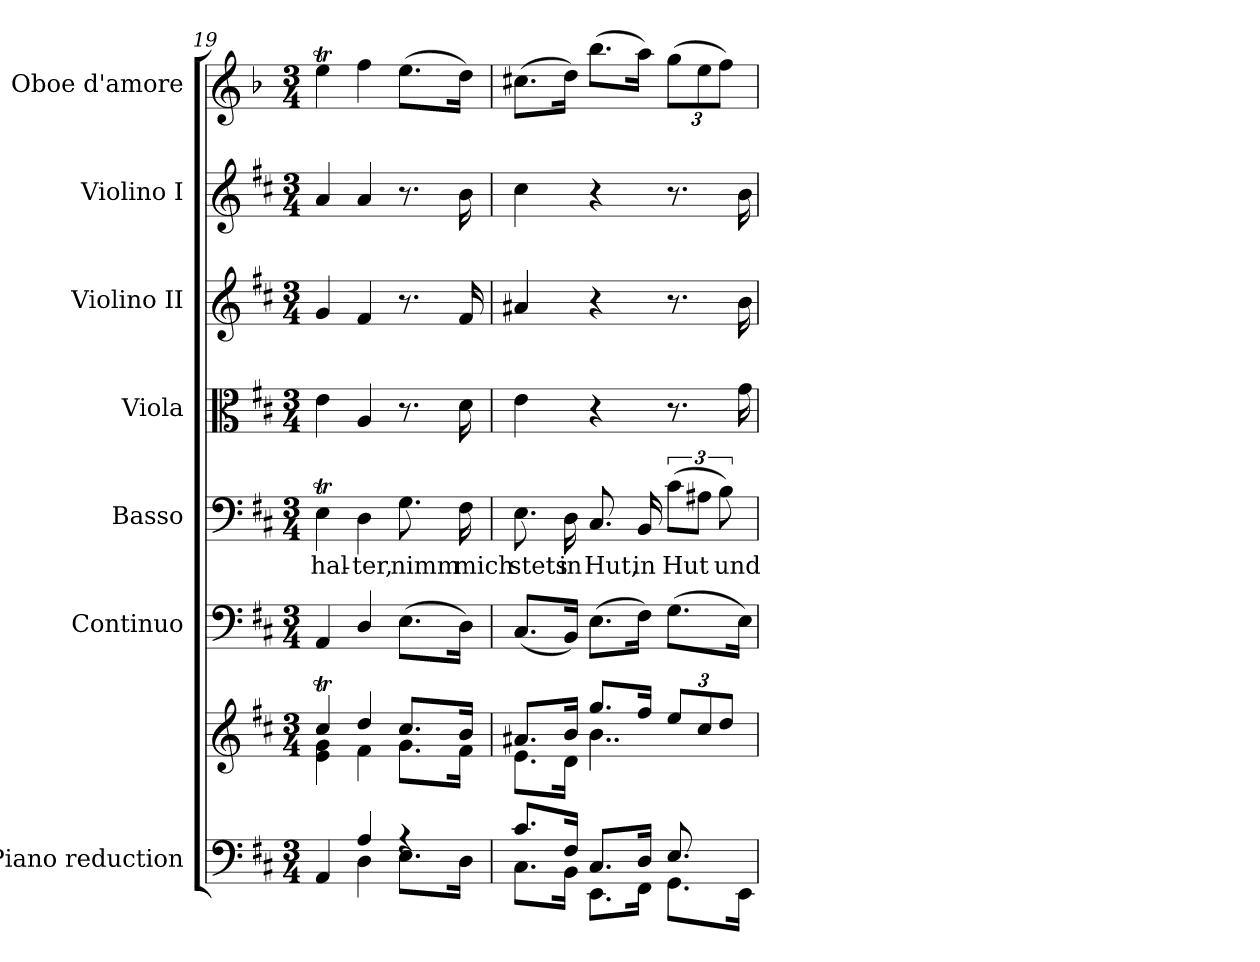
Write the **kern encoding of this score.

**kern	**kern	**kern	**kern	**text	**kern	**kern	**kern	**kern
*part7	*part7	*part6	*part5	*part5	*part4	*part3	*part2	*part1
*staff8	*staff7	*staff6	*staff5	*staff5	*staff4	*staff3	*staff2	*staff1
*I"Piano reduction	*	*I"Continuo	*I"Basso	*	*I"Viola	*I"Violino II	*I"Violino I	*I"Oboe d'amore
*I'Pno	*	*	*	*	*	*	*	*I'Ob
!!LO:LB:g=z
*clefF4	*clefG2	*clefF4	*clefF4	*	*clefC3	*clefG2	*clefG2	*clefG2
*	*	*	*	*	*	*	*	*ITrd2c3
*k[f#c#]	*k[f#c#]	*k[f#c#]	*k[f#c#]	*	*k[f#c#]	*k[f#c#]	*k[f#c#]	*k[f#c#]
*M3/4	*M3/4	*M3/4	*M3/4	*	*M3/4	*M3/4	*M3/4	*M3/4
=19	=19	=19	=19	=19	=19	=19	=19	=19
*^	*^	*	*	*	*	*	*	*
!	!	!	!	!	!	!LO:LY:b	!	!	!	!
4AA/	4ryy	4cc#t/	4e\ 4g\	4AA/	4ET\	hal-	4e\	4g/	4a/	4cc#t\
!	!	!	!	!	!	!LO:LY:b	!	!	!	!
4A/	4D\	4dd/	4f#\	4D/	4D\	ter,	4A/	4f#/	4a/	4dd\
!	!	!	!	!	!	!LO:LY:b	!	!	!	!
4rA	8.E\L	8.cc#/L	8.g\L	(>8.E\L	8.G\	nimm	8.r	8.r	8.r	(>8.cc#\L
!	!	!	!	!	!	!LO:LY:b	!	!	!	!
.	16D\Jk	16b/Jk	16f#\Jk	16D\Jk)	16F#\	mich	16d\	16f#/	16b\	16b\Jk)
=20	=20	=20	=20	=20	=20	=20	=20	=20	=20	=20
*	*	*	*^	*	*	*	*	*	*	*
!	!	!	!	!	!	!	!LO:LY:b	!	!	!	!
8.c#/L	8.C#\L	8.a#X/L	8.e\L	8.ryy	(<8.C#/L	8.E\	stets	4e\	4a#X/	4cc#\	(>8.a#X\L
!	!	!	!	!	!	!	!LO:LY:b	!	!	!	!
*	*	*	*v	*v	*	*	*	*	*	*	*
16F#/Jk	16BB\Jk	16b/Jk	16d\Jk	16BB/Jk)	16D\	in	.	.	.	16b\Jk)
!	!	!	!	!	!	!LO:LY:b	!	!	!	!
8.C#/L	8.EE\L	8.gg/L	4..b\	(>8.E\L	8.C#/	Hut,	4r	4r	4r	(>8.gg\L
!	!	!	!	!	!	!LO:LY:b	!	!	!	!
16D/Jk	16FF#\Jk	16ff#/Jk	.	16F#\Jk)	16BB/	in	.	.	.	16ff#\Jk)
*	*	*Xbrackettup	*	*	*	*	*	*	*	*
!	!	!	!	!	!	!LO:LY:b	!	!	!	!
*	*	*	*	*	*	*	*	*	*	*Xbrackettup
8.E/L	8.GG\L	12ee/L	.	(>8.G\L	(>12c#\L	Hut	8.r	8.r	8.r	(>12ee\L
.	.	12cc#/	.	.	12A#X\J	.	.	.	.	12cc#\
!	!	!	!	!	!	!LO:LY:b	!	!	!	!
.	.	12dd/J	.	.	12B\)	und	.	.	.	12dd\J)
*	*	*	*^	*	*	*	*	*	*	*
16ryy	16EE\Jk	.	16ryy	16g\ 16b\Jk	16E\Jk)	.	.	16g\	16b\	16b\	.
*v	*v	*	*	*	*	*	*	*	*	*	*
*	*v	*v	*v	*	*	*	*	*	*	*
=	=	=	=	=	=	=	=	=
*-	*-	*-	*-	*-	*-	*-	*-	*-
